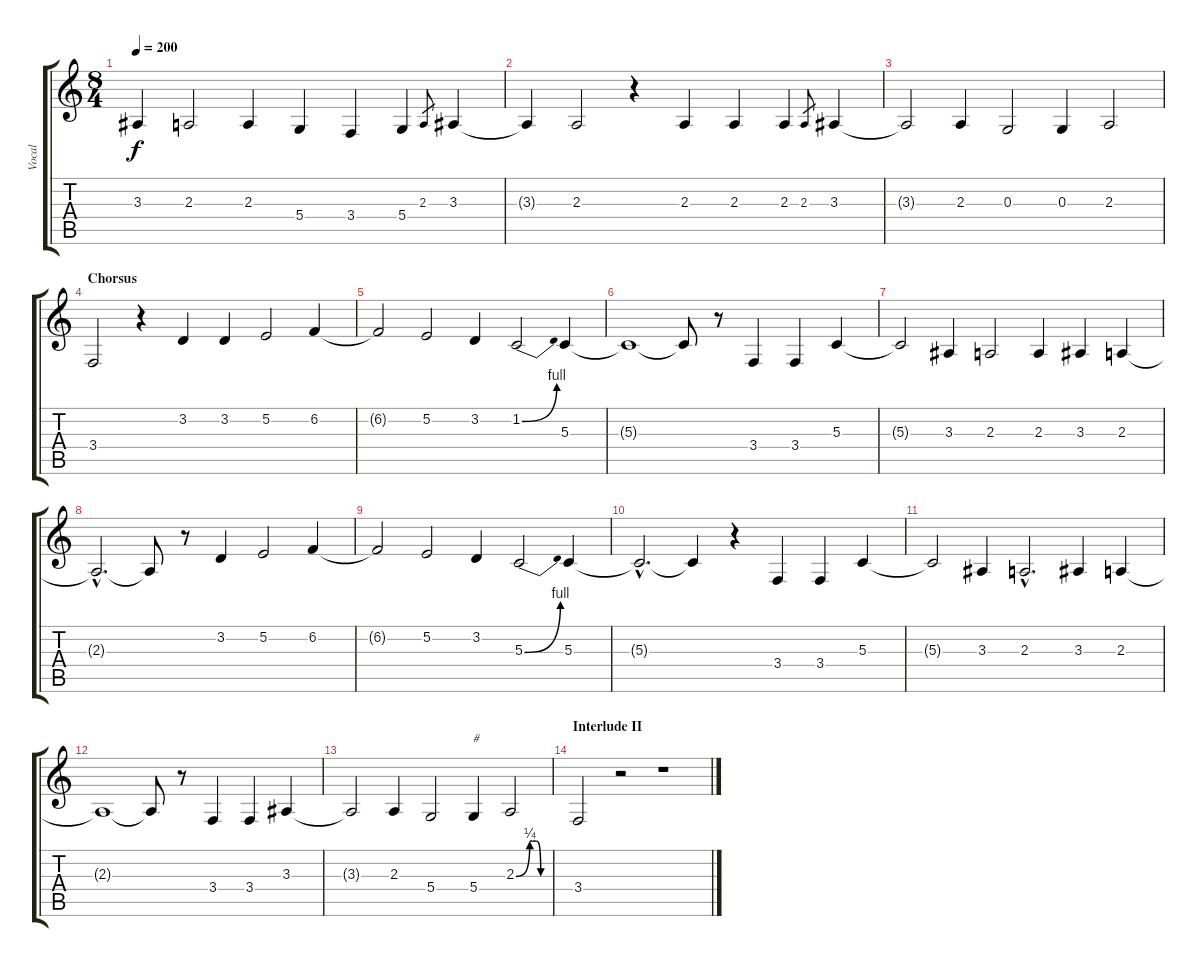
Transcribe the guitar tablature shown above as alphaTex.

\track ("Vocal" "Vocal") {instrument oboe}
\staff {score tabs}
\tuning (E4 B3 G3 D3 A2 E2) {hide}
\ts (8 4)
\tempo 200
\clef g2
\ks c
3.3{t}.4{dy f} 2.3.2 2.3.4 5.4.4 3.4.4 5.4.4 2.3.8{gr} 3.3.4 |
3.3{t}.4 2.3.2 r.4 2.3.4 2.3.4 2.3.4 2.3.8{gr} 3.3.4 |
3.3{t}.2 2.3.4 0.3.2 0.3.4 2.3.2 |
\section ("" "Chorsus")
3.4.2 r.4 3.2.4 3.2.4 5.2.2 6.2.4 |
6.2{t}.2 5.2.2 3.2.4 1.2{be (bend 0 0 60 4)}.2 5.3.4 |
5.3{t}.1 5.3{t}.8 r.8 3.4.4 3.4.4 5.3.4 |
5.3{t}.2 3.3.4 2.3.2 2.3.4 3.3.4 2.3.4 |
2.3{hac t}.2{d} 2.3{t}.8 r.8 3.2.4 5.2.2 6.2.4 |
6.2{t}.2 5.2.2 3.2.4 5.3{be (bend 0 0 60 4)}.2 5.3.4 |
5.3{hac t}.2{d} 5.3{t}.4 r.4 3.4.4 3.4.4 5.3.4 |
5.3{t}.2 3.3.4 2.3{hac}.2{d} 3.3.4 2.3.4 |
2.3{t}.1 2.3{t}.8 r.8 3.4.4 3.4.4 3.3.4 |
3.3{t}.2 2.3.4 5.4.2 5.4.4{txt "#"} 2.3{be (custom 0 0 25 1 30 1 37 1 45 0 60 0)}.2 |
\section ("" "Interlude II")
3.4.2 r.2 r.1
